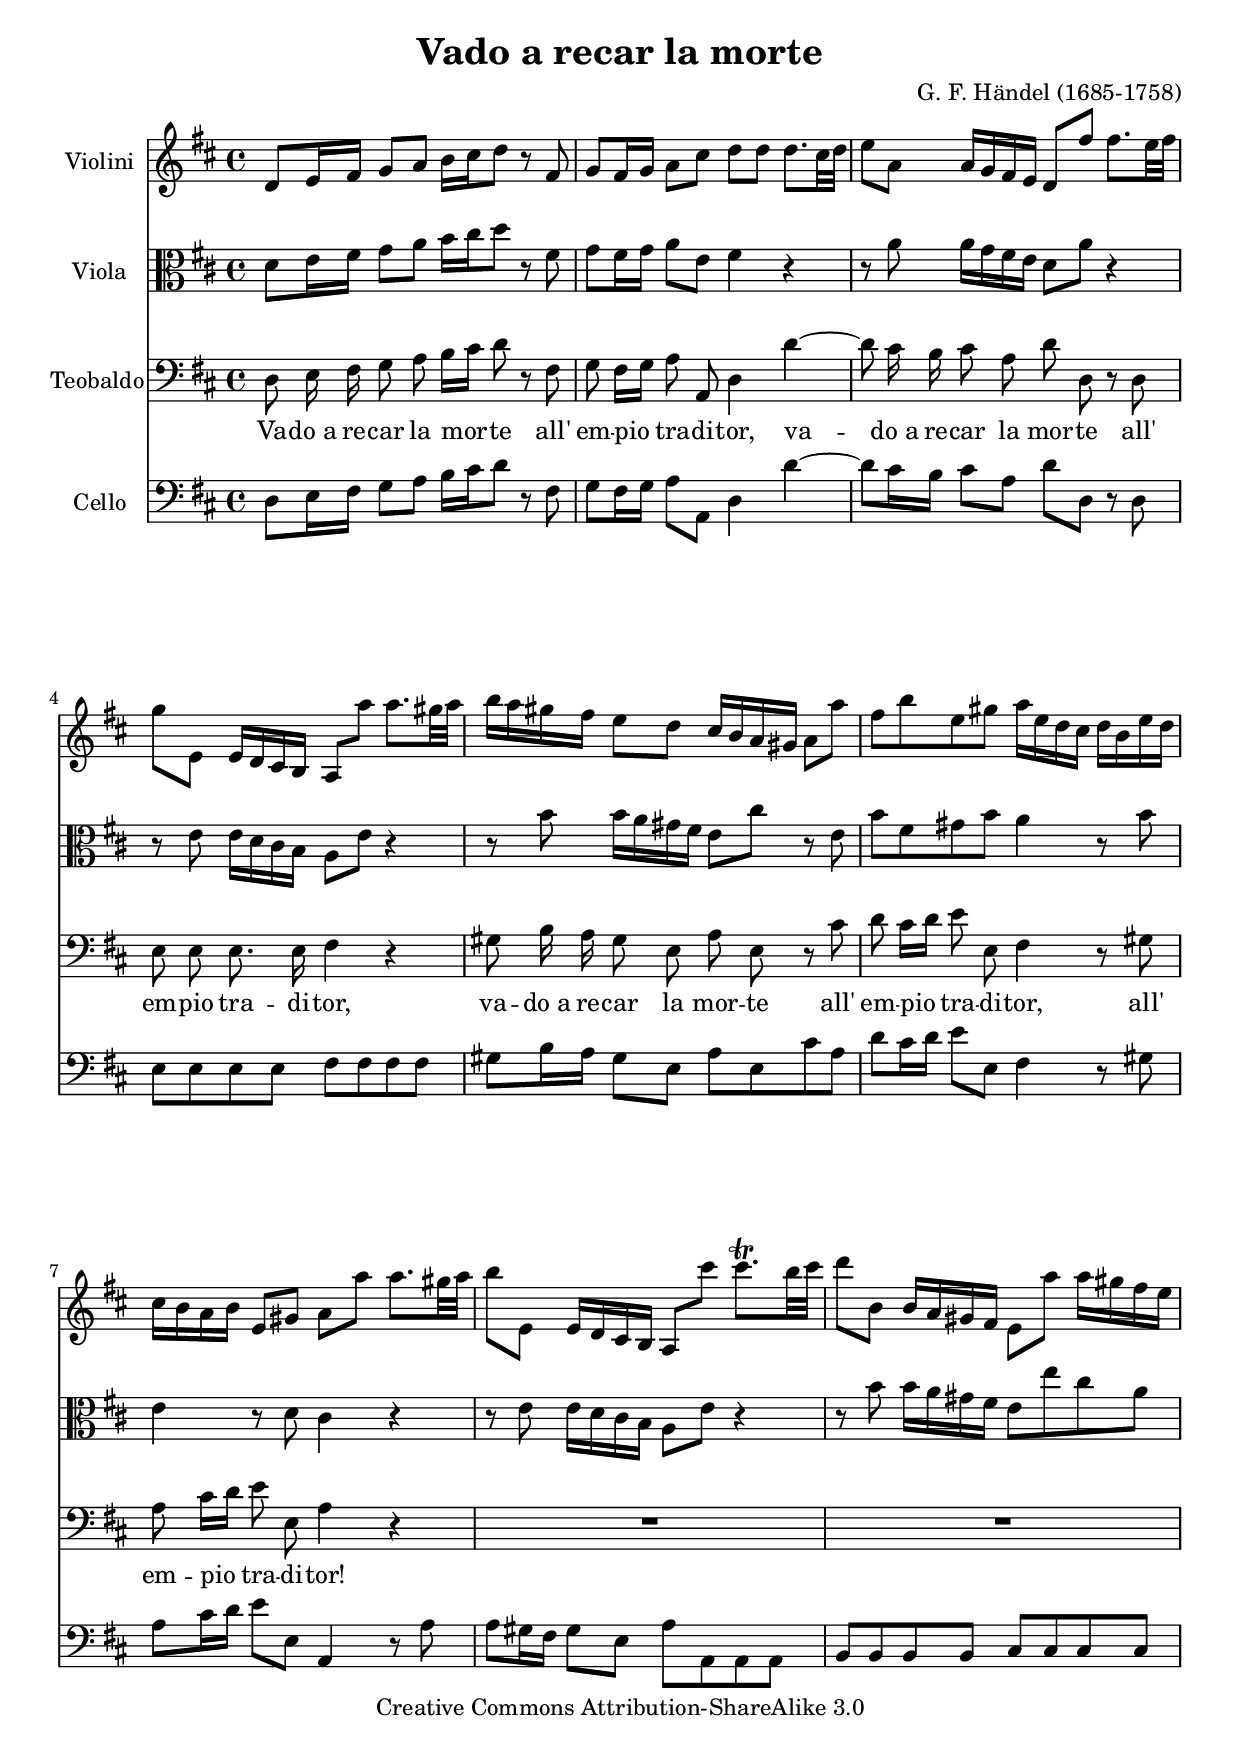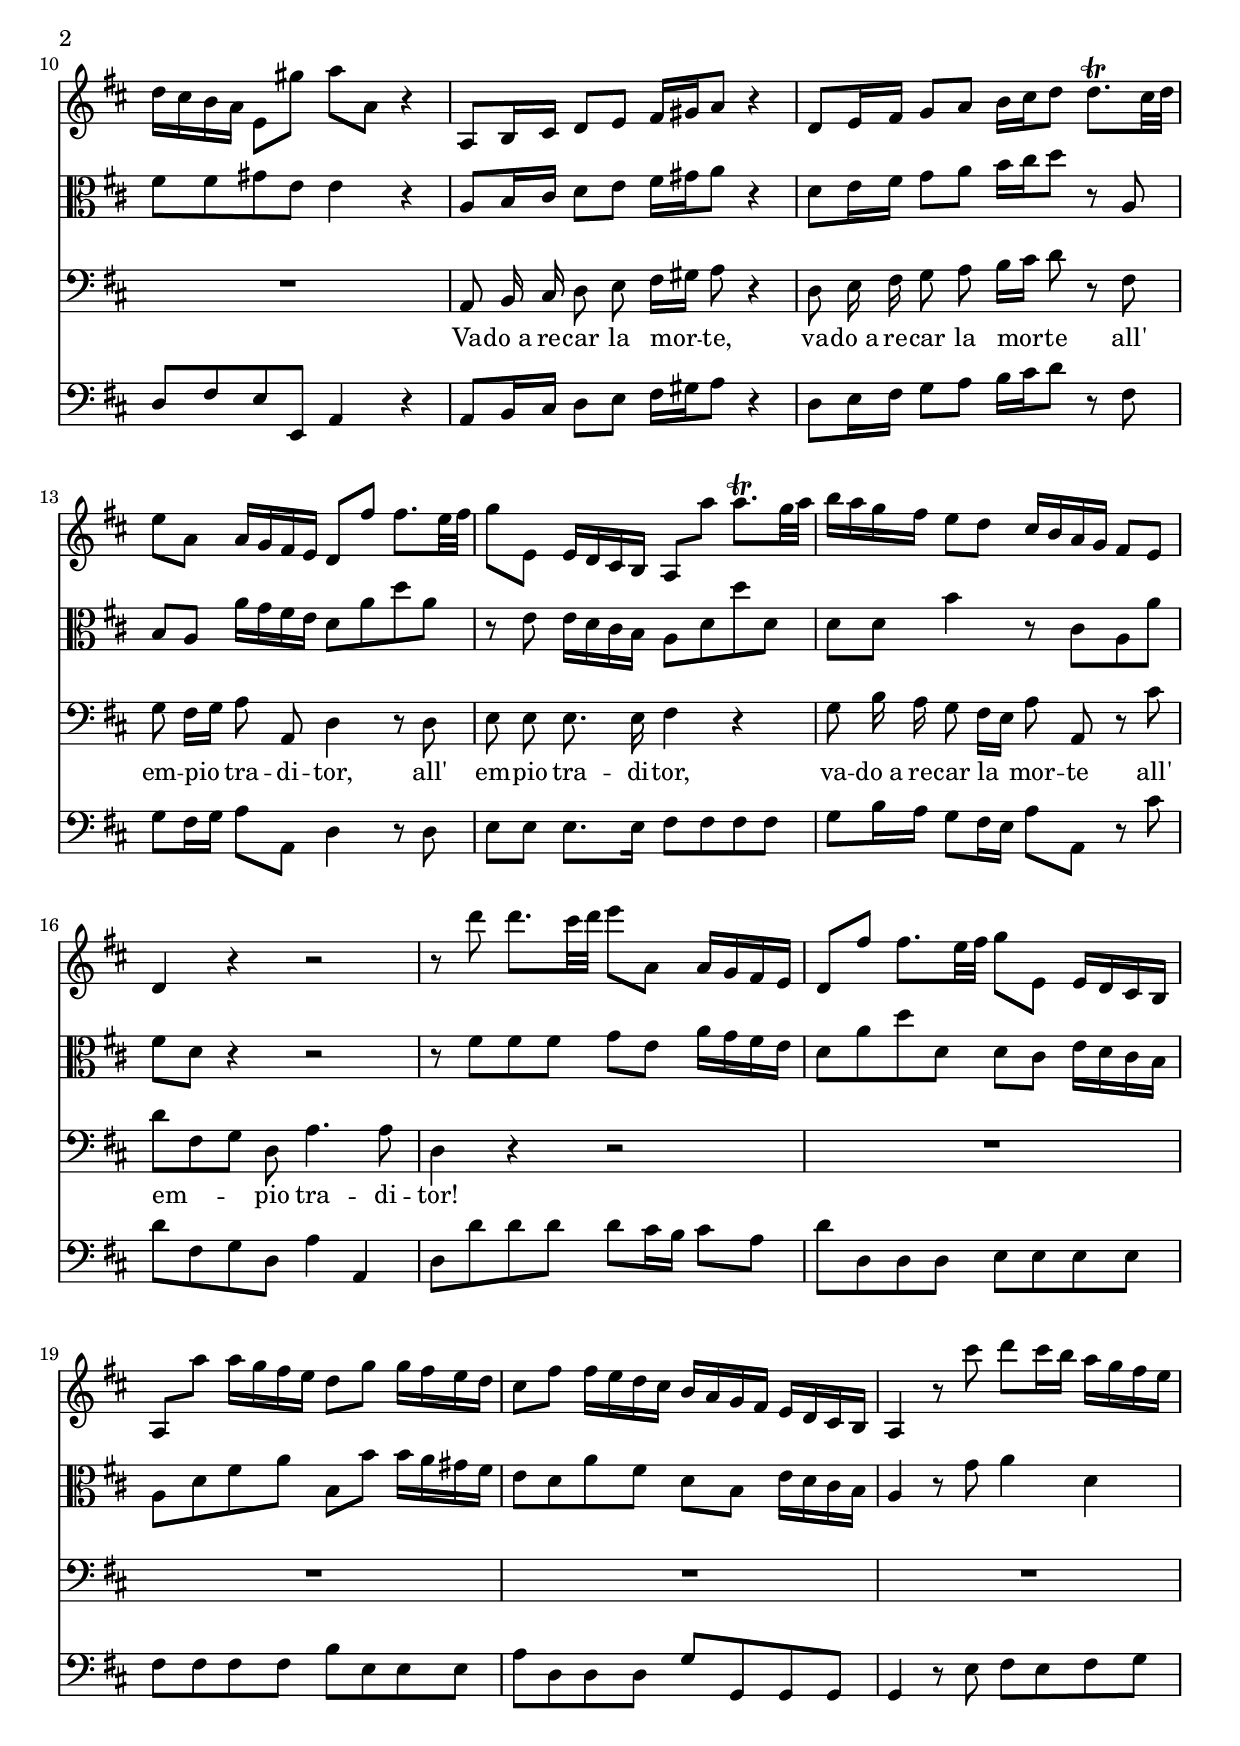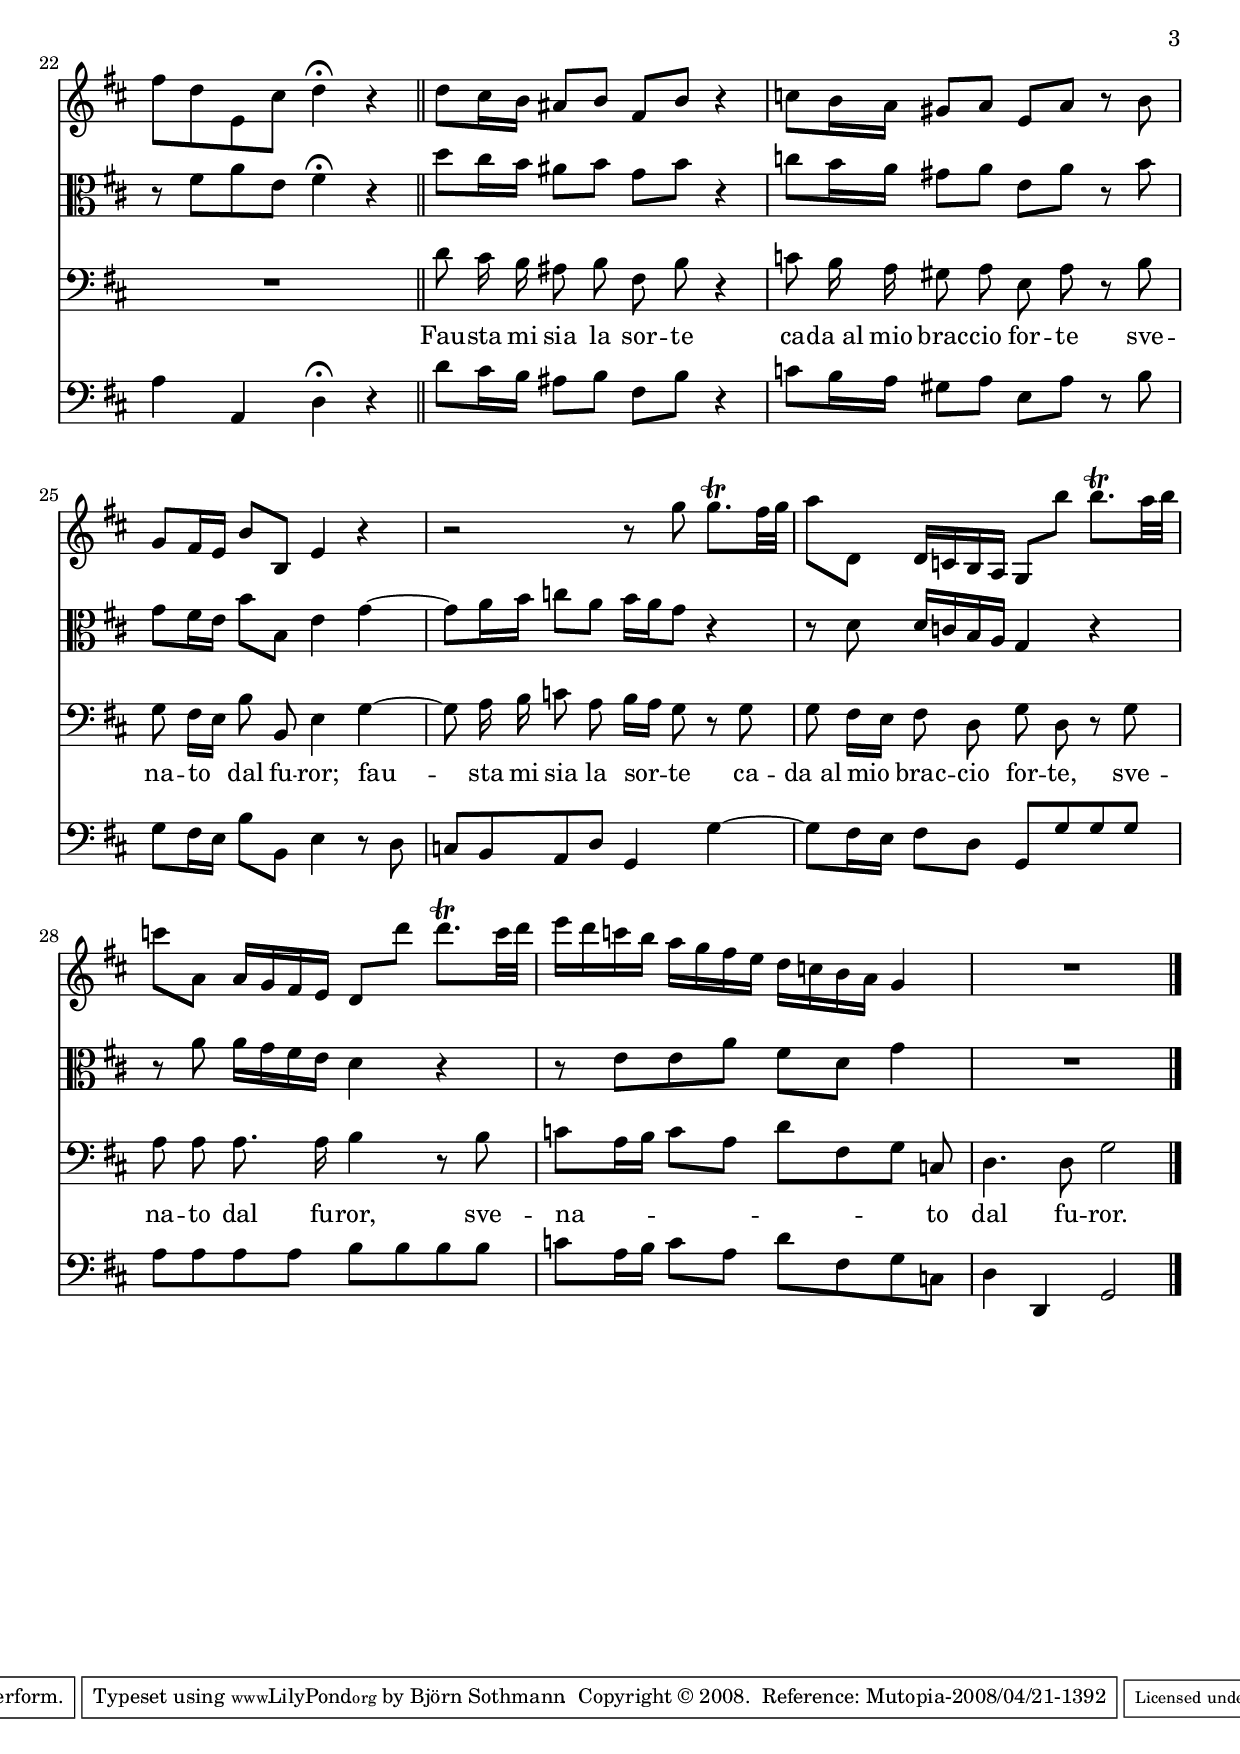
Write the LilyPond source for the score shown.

% Created on Sat Jan 12 10:04:39 CET 2008
\version "2.10.33"

\header {
	title = "Vado a recar la morte"
	composer = "G. F. Händel (1685-1758)"
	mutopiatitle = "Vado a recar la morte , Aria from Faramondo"
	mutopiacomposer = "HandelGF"
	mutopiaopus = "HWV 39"
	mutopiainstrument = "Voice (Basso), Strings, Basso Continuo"
	date = "1737"
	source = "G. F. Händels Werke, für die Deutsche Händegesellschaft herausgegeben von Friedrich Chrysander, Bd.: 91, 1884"
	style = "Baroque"
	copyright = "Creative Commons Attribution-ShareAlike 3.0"
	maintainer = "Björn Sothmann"
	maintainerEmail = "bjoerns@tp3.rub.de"
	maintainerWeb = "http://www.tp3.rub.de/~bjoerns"
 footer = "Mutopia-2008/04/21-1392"
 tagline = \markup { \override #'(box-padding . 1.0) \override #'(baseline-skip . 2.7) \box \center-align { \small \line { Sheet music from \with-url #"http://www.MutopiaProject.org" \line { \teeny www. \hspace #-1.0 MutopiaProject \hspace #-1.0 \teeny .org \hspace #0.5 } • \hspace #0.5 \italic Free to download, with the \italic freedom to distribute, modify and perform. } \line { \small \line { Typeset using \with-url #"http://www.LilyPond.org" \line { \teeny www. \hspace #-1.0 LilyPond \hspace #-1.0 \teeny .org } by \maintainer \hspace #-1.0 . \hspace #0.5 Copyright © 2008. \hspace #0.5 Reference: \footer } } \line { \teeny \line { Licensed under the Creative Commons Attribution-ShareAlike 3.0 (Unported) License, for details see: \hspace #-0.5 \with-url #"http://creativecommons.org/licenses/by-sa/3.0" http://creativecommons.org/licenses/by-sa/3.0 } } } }
}

\include "deutsch.ly"

verse= \lyricmode {
Va -- do_a re -- car la mor -- te all' em -- pio tra -- di -- tor, va -- do_a re -- car la mor -- te all' em -- pio tra -- di -- tor, va -- do_a re -- car la mor -- te all' em -- pio tra -- di -- tor, all' em -- pio tra -- di -- tor! Va -- do_a re -- car la mor -- te, va -- do_a re -- car la mor -- te all' em -- pio tra -- di -- tor, all' em -- pio tra -- di -- tor, va -- do_a re -- car la mor -- te all' em -- pio tra -- di -- tor!
Fau -- sta mi sia la sor -- te ca -- da_al mio brac -- cio for -- te sve -- na -- to dal fu -- ror; fau -- sta mi sia la sor -- te ca -- da_al mio brac -- cio for -- te, sve -- na -- to dal fu -- ror, sve -- na -- to dal fu -- ror.
}
 

staffViolin = \new Staff  {
	\time 4/4
	\override Score.MetronomeMark #'stencil = ##f
	\tempo 4 = 100 
	\set Staff.instrumentName="Violini"
	\set Staff.midiInstrument="violin"
	\key d \major
	\clef treble
	\relative c' {
		d8 e16 fis g8 a h16 cis d8 r fis, |
		g fis16 g a8 cis d d d8. cis32 d |
		e8 a, a16 g fis e d8 fis' fis8. e32 fis |
		g8 e, e16 d cis h a8 a'' a8. gis32 a |
		h16 a gis fis e8 d cis16 h a gis a8 a' |
		fis h e, gis a16 e d cis d h e d |
		cis h a h e,8 gis a a' a8. gis32 a |
		h8 e,, e16 d cis h a8 cis'' cis8.\trill h32 cis |
		d8 h, h16 a gis fis e8 a' a16 gis fis e |
		d cis h a e8 gis' a a, r4 |
		a,8 h16 cis d8 e fis16 gis a8 r4 |
		d,8 e16 fis g8 a h16 cis d8 d8.\trill cis32 d |
		e8 a, a16 g fis e d8 fis' fis8. e32 fis |
		g8 e, e16 d cis h a8 a'' a8.\trill g32 a |
		h16 a g fis e8 d cis16 h a g fis8 e |
		d4 r r2 |
		r8 d'' d8. cis32 d e8 a,, a16 g fis e |
		d8 fis' fis8. e32 fis g8 e, e16 d cis h |
		a8 a'' a16 g fis e d8 g g16 fis e d |
		cis8 fis fis16 e d cis h a g fis e d cis h |
		a4 r8 cis'' d cis16 h a g fis e |
		fis8 d e, cis' d4\fermata r \bar "||"
		d8 cis16 h ais8 h fis h r4 |
		c8 h16 a gis8 a e a r h |
		g fis16 e h'8 h, e4 r |
		r2 r8 g' g8.\trill fis32 g |
		a8 d,, d16 c h a g8 h'' h8.\trill a32 h |
		c8 a, a16 g fis e d8 d'' d8.\trill c32 d |
		e16 d c h a g fis e d c h a g4 |
		R1 |
	\bar "|."
	}

}
staffViola = \new Staff  {
	\set Staff.instrumentName="Viola"
	\set Staff.midiInstrument="viola"
	\key d \major
	\clef alto
	\relative c' {
		d8 e16 fis g8 a h16 cis d8 r fis, |
		g fis16 g a8 e fis4 r |
		r8 a a16 g fis e d8 a' r4 |
		r8 e e16 d cis h a8 e' r4 |
		r8 h' h16 a gis fis e8 cis' r e, |
		h' fis gis h a4 r8 h |
		e,4 r8 d cis4 r |
		r8 e e16 d cis h a8 e' r4 |
		r8 h' h16 a gis fis e8 e' cis a |
		fis fis gis e e4 r |
		a,8 h16 cis d8 e fis16 gis a8 r4 |
		d,8 e16 fis g8 a h16 cis d8 r a, |
		h a a'16 g fis e d8 a' d a |
		r e e16 d cis h a8 d d' d, |
		d d h'4 r8 cis, a a' |
		fis d r4 r2 |
		r8 fis fis fis g e a16 g fis e |
		d8 a' d d, d cis e16 d cis h |
		a8 d fis a h, h' h16 a gis fis |
		e8 d a' fis d h e16 d cis h |
		a4 r8 g' a4 d, |
		r8 fis a e fis4\fermata r \bar "||"
		d'8 cis16 h ais8 h g h r4 |
		c8 h16 a gis8 a e a r h |
		g8 fis16 e h'8 h, e4 g~ |
		g8 a16 h c8 a h16 a g8 r4 |
		r8 d d16 c h a g4 r |
		r8 a' a16 g fis e d4 r |
		r8 e e a fis d g4 |
		R1 |
	\bar "|."
	}

}
staffBass = \new Staff  {
	\set Staff.instrumentName="Teobaldo"
	\set Staff.midiInstrument="oboe"
	\key d \major
	\clef bass
	\relative c {
		\context Voice = "melodyBas" {
			\dynamicUp
			\autoBeamOff
			d8 e16 fis g8 a h16[ cis] d8 r fis, |
			g fis16[ g] a8 a, d4 d'~ |
			d8 cis16 h cis8 a d d, r d |
			e e e8. e16 fis4 r |
			gis8 h16 a gis8 e a e r cis' |
			d cis16[ d]e8 e, fis4 r8 gis |
			a cis16[ d] e8 e, a4 r |
			R1*3 |
			a,8 h16 cis d8 e fis16[ gis] a8 r4 |
			d,8 e16 fis g8 a h16[ cis]d8 r fis, |
			g fis16[ g] a8 a, d4 r8 d |
			e e e8. e16 fis4 r |
			g8 h16 a g8 fis16[ e] a8 a, r cis' |
			d[ fis, g] d a'4. a8 |
			d,4 r4 r2 |
			R1*5 \bar "||"
			d'8 cis16 h ais8 h fis h r4 |
			c8 h16 a gis8 a e a r h |
			g fis16[ e] h'8 h, e4 g~ |
			g8 a16 h c8 a h16[ a] g8 r g |
			g fis16[ e]fis8 d g d r g |
			a a a8. a16 h4 r8 h |
			c[\melisma a16 h] c8[ a] d[ fis, g]\melismaEnd c, |
			d4. d8 g2 |
		}

	\bar "|."
	}

}
staffCello = \new Staff  {
	\set Staff.instrumentName="Cello"
	\set Staff.midiInstrument="harpsichord"
	\key d \major
	\clef bass
	\relative c { 	
		d8 e16 fis g8 a h16 cis d8 r fis, |
		g fis16 g a8 a, d4 d'~ |
		d8 cis16 h cis8 a d d, r d |
		e e e e fis fis fis fis |
		gis h16 a gis8 e a e cis' a |
		d cis16 d e8 e, fis4 r8 gis |
		a cis16 d e8 e, a,4 r8 a' |
		a gis16 fis gis8 e a a, a a |
		h h h h cis cis cis cis |
		d fis e e, a4 r |
		a8 h16 cis d8 e fis16 gis a8 r4 |
		d,8 e16 fis g8 a h16 cis d8 r fis, |
		g fis16 g a8 a, d4 r8 d |
		e e e8. e16 fis8 fis fis fis |
		g h16 a g8 fis16 e a8 a, r cis' |
		d fis, g d a'4 a, |
		d8 d' d d d cis16 h cis8 a |
		d d, d d e e e e |
		fis fis fis fis h e, e e |
		a d, d d g g, g g |
		g4 r8 e' fis e fis g |
		a4 a, d\fermata r \bar "||"
		d'8 cis16 h ais8 h fis h r4 |
		c8 h16 a gis8 a e a r h |
		g fis16 e h'8 h, e4 r8 d |
		c h a d g,4 g'~ |
		g8 fis16 e fis8 d g, g' g g |
		a a a a h h h h |
		c a16 h c8 a d fis, g c, |
		d4 d, g2 |
	\bar "|."
	}

}


\score {
	<<
		\staffViolin
		\staffViola
		\staffBass
		\context Lyrics = "lmelodyBas" \lyricmode  { \lyricsto "melodyBas" \verse }
		
		\staffCello
	>>
	
	\midi {
	}

	\layout  {
	}
}

\paper {
}

